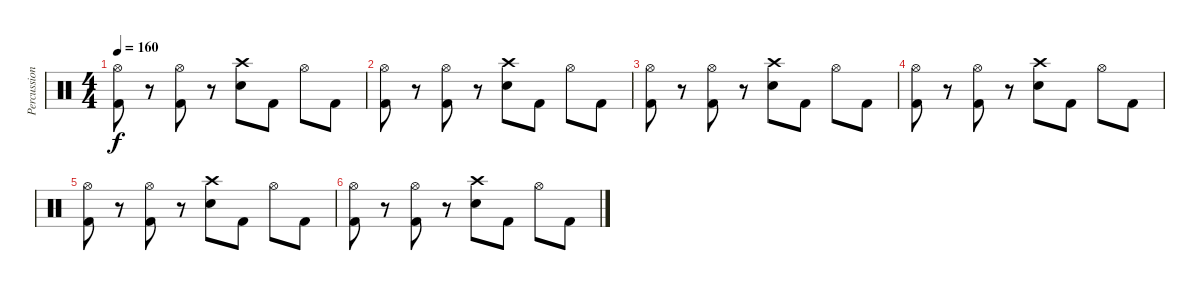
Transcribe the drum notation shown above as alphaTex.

\track ("Percussion" "Percussion") {instrument percussion}
\staff {score}
\articulation defaults
\ts (4 4)
\tempo 160
\clef neutral
\ks c
("Hi-Hat (open)" "Kick (hit) 2").8{dy f} r.8 ("Hi-Hat (open)" "Kick (hit) 2").8 r.8 ("Crash high (hit)" "Electric Snare (hit)").8 "Kick (hit) 2".8 "Hi-Hat (open)".8 "Kick (hit) 2".8 |
("Hi-Hat (open)" "Kick (hit) 2").8 r.8 ("Hi-Hat (open)" "Kick (hit) 2").8 r.8 ("Crash high (hit)" "Electric Snare (hit)").8 "Kick (hit) 2".8 "Hi-Hat (open)".8 "Kick (hit) 2".8 |
("Hi-Hat (open)" "Kick (hit) 2").8 r.8 ("Hi-Hat (open)" "Kick (hit) 2").8 r.8 ("Crash high (hit)" "Electric Snare (hit)").8 "Kick (hit) 2".8 "Hi-Hat (open)".8 "Kick (hit) 2".8 |
("Hi-Hat (open)" "Kick (hit) 2").8 r.8 ("Hi-Hat (open)" "Kick (hit) 2").8 r.8 ("Crash high (hit)" "Electric Snare (hit)").8 "Kick (hit) 2".8 "Hi-Hat (open)".8 "Kick (hit) 2".8 |
("Hi-Hat (open)" "Kick (hit) 2").8 r.8 ("Hi-Hat (open)" "Kick (hit) 2").8 r.8 ("Crash high (hit)" "Electric Snare (hit)").8 "Kick (hit) 2".8 "Hi-Hat (open)".8 "Kick (hit) 2".8 |
("Hi-Hat (open)" "Kick (hit) 2").8 r.8 ("Hi-Hat (open)" "Kick (hit) 2").8 r.8 ("Crash high (hit)" "Electric Snare (hit)").8 "Kick (hit) 2".8 "Hi-Hat (open)".8 "Kick (hit) 2".8
